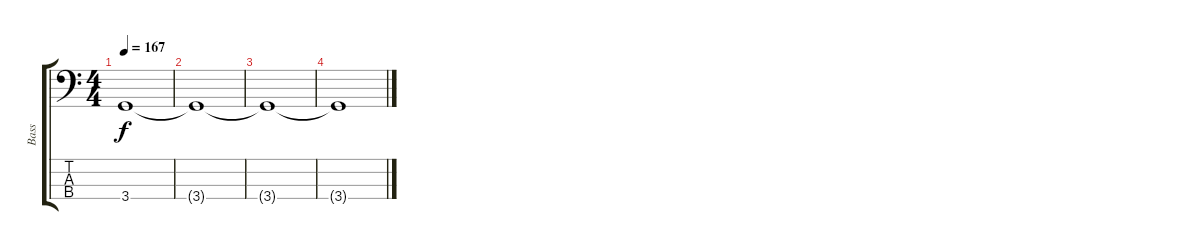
\track ("Bass" "Bass") {instrument electricbasspick}
\staff {score tabs}
\tuning (G2 D2 A1 E1) {hide}
\ts (4 4)
\tempo 167
\clef f4
\ks c
3.4{t}.1{dy f} |
3.4{t}.1 |
3.4{t}.1 |
3.4{t}.1
